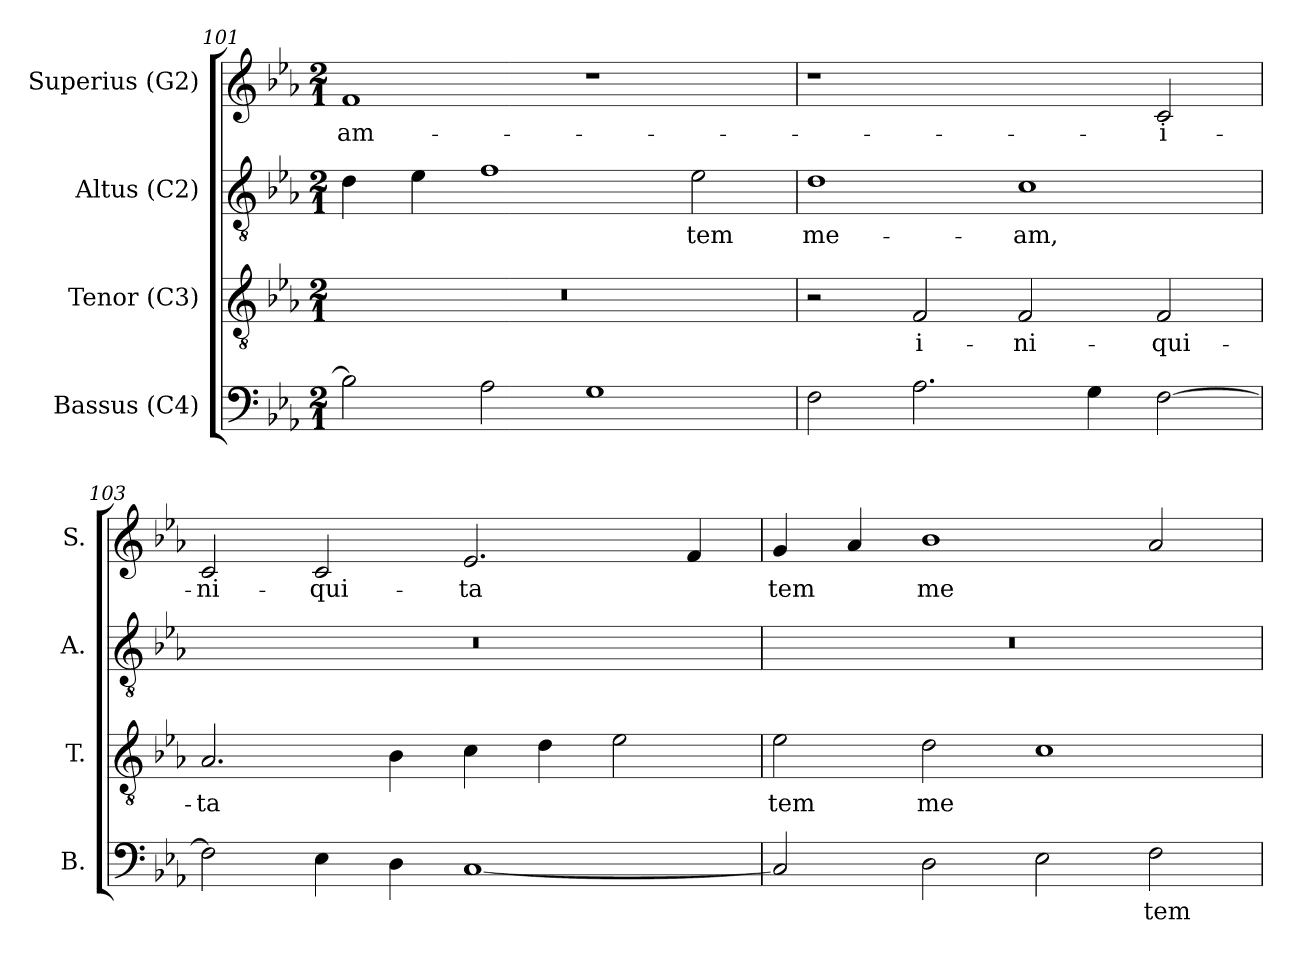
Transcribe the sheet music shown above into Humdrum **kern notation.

**kern	**text	**kern	**text	**kern	**text	**kern	**text
*part4	*part4	*part3	*part3	*part2	*part2	*part1	*part1
*staff4	*staff4	*staff3	*staff3	*staff2	*staff2	*staff1	*staff1
*I"Bassus (C4)	*	*I"Tenor (C3)	*	*I"Altus (C2)	*	*I"Superius (G2)	*
*I'B.	*	*I'T.	*	*I'A.	*	*I'S.	*
*clefF4	*	*clefGv2	*	*clefGv2	*	*clefG2	*
*k[b-e-a-]	*	*k[b-e-a-]	*	*k[b-e-a-]	*	*k[b-e-a-]	*
*E-:	*	*E-:	*	*E-:	*	*E-:	*
*M2/1	*	*M2/1	*	*M2/1	*	*M2/1	*
=101	=101	=101	=101	=101	=101	=101	=101
!	!LO:LY:b:cj	!	!	!	!LO:LY:b:cj	!	!LO:LY:b:cj
2B-\]	--	0r	.	4d\	--	1f	-am-
!	!	!	!	!	!LO:LY:b:cj	!	!
.	.	.	.	4e-\	--	.	.
!	!LO:LY:b:cj	!	!	!	!LO:LY:b:cj	!	!
2A-\	--	.	.	1f	--	.	.
!	!LO:LY:b:cj	!	!	!	!	!	!
1G	--	.	.	.	.	1r	.
!	!	!	!	!	!LO:LY:b:cj	!	!
.	.	.	.	2e-\	-tem	.	.
=102	=102	=102	=102	=102	=102	=102	=102
!	!LO:LY:b:cj	!	!	!	!LO:LY:b:cj	!	!
2F\	--	2r	.	1d	me-	1r	.
!	!LO:LY:b:cj	!	!LO:LY:b:cj	!	!	!	!
2.A-\	--	2F/	i-	.	.	.	.
!	!	!	!LO:LY:b:cj	!	!LO:LY:b:cj	!	!
.	.	2F/	-ni-	1c	-am,	2ryy	.
!	!LO:LY:b:cj	!	!	!	!	!	!
4G\	--	.	.	.	.	.	.
!	!LO:LY:b:cj	!	!LO:LY:b:cj	!	!	!	!LO:LY:b:cj
[<2F\	--	2F/	-qui-	.	.	2c/	-i-
!!LO:LB:g=z
=103	=103	=103	=103	=103	=103	=103	=103
!	!LO:LY:b:cj	!	!LO:LY:b:cj	!	!	!	!LO:LY:b:cj
2F\]	--	2.A-/	-ta-	0r	.	2c/	-ni-
!	!LO:LY:b:cj	!	!	!	!	!	!LO:LY:b:cj
4E-\	--	.	.	.	.	2c/	-qui-
!	!LO:LY:b:cj	!	!LO:LY:b:cj	!	!	!	!
4D\	--	4B-\	--	.	.	.	.
!	!LO:LY:b:cj	!	!LO:LY:b:cj	!	!	!	!LO:LY:b:cj
[<1C	--	4c\	--	.	.	2.e-/	-ta-
!	!	!	!LO:LY:b:cj	!	!	!	!
.	.	4d\	--	.	.	.	.
!	!	!	!LO:LY:b:cj	!	!	!	!
.	.	2e-\	--	.	.	.	.
!	!	!	!	!	!	!	!LO:LY:b:cj
.	.	.	.	.	.	4f/	--
=104	=104	=104	=104	=104	=104	=104	=104
!	!LO:LY:b:cj	!	!LO:LY:b:cj	!	!	!	!LO:LY:b:cj
2C/]	--	2e-\	-tem	0r	.	4g/	-tem
!	!	!	!	!	!	!	!LO:LY:b:cj
.	.	.	.	.	.	4a-/	.
!	!LO:LY:b:cj	!	!LO:LY:b:cj	!	!	!	!LO:LY:b:cj
2D\	--	2d\	me-	.	.	1b-	me-
!	!LO:LY:b:cj	!	!LO:LY:b:cj	!	!	!	!
2E-\	--	1c	--	.	.	.	.
!	!LO:LY:b:cj	!	!	!	!	!	!LO:LY:b:cj
2F\	-tem	.	.	.	.	2a-/	--
=	=	=	=	=	=	=	=
*-	*-	*-	*-	*-	*-	*-	*-
